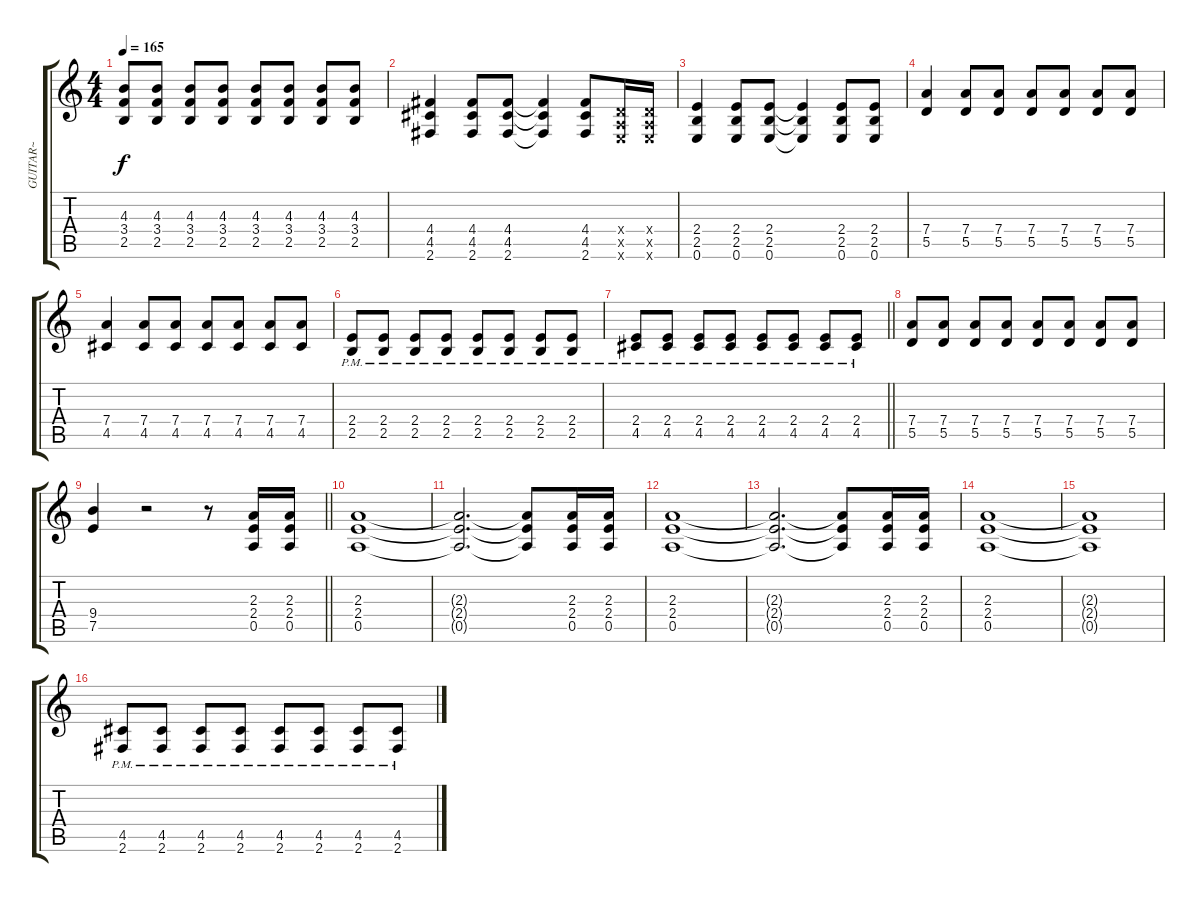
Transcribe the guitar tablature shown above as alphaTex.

\track ("GUITAR~" "GUITAR~") {instrument distortionguitar}
\staff {score tabs}
\tuning (E4 B3 G3 D3 A2 E2) {hide}
\ts (4 4)
\tempo 165
\clef g2
\ks c
(4.3 3.4 2.5).8{dy f} (4.3 3.4 2.5).8 (4.3 3.4 2.5).8 (4.3 3.4 2.5).8 (4.3 3.4 2.5).8 (4.3 3.4 2.5).8 (4.3 3.4 2.5).8 (4.3 3.4 2.5).8 |
(4.4 4.5 2.6).4 (4.4 4.5 2.6).8 (4.4 4.5 2.6).8 (4.4{t} 4.5{t} 2.6{t}).4 (4.4 4.5 2.6).8 (0.4{x} 0.5{x} 0.6{x}).16 (0.4{x} 0.5{x} 0.6{x}).16 |
(2.4 2.5 0.6).4 (2.4 2.5 0.6).8 (2.4 2.5 0.6).8 (2.4{t} 2.5{t} 0.6{t}).4 (2.4 2.5 0.6).8 (2.4 2.5 0.6).8 |
(7.4 5.5).4 (7.4 5.5).8 (7.4 5.5).8 (7.4 5.5).8 (7.4 5.5).8 (7.4 5.5).8 (7.4 5.5).8 |
(7.4 4.5).4 (7.4 4.5).8 (7.4 4.5).8 (7.4 4.5).8 (7.4 4.5).8 (7.4 4.5).8 (7.4 4.5).8 |
(2.4{pm} 2.5{pm}).8 (2.4{pm} 2.5{pm}).8 (2.4{pm} 2.5{pm}).8 (2.4{pm} 2.5{pm}).8 (2.4{pm} 2.5{pm}).8 (2.4{pm} 2.5{pm}).8 (2.4{pm} 2.5{pm}).8 (2.4{pm} 2.5{pm}).8 |
\barLineRight lightlight
(2.4{pm} 4.5{pm}).8 (2.4{pm} 4.5{pm}).8 (2.4{pm} 4.5{pm}).8 (2.4{pm} 4.5{pm}).8 (2.4{pm} 4.5{pm}).8 (2.4{pm} 4.5{pm}).8 (2.4{pm} 4.5{pm}).8 (2.4{pm} 4.5{pm}).8 |
(7.4 5.5).8 (7.4 5.5).8 (7.4 5.5).8 (7.4 5.5).8 (7.4 5.5).8 (7.4 5.5).8 (7.4 5.5).8 (7.4 5.5).8 |
\barLineRight lightlight
(9.4 7.5).4 r.2 r.8 (2.3 2.4 0.5).16 (2.3 2.4 0.5).16 |
(2.3 2.4 0.5).1 |
(2.3{t} 2.4{t} 0.5{t}).2{d} (2.3{t} 2.4{t} 0.5{t}).8 (2.3 2.4 0.5).16 (2.3 2.4 0.5).16 |
(2.3 2.4 0.5).1 |
(2.3{t} 2.4{t} 0.5{t}).2{d} (2.3{t} 2.4{t} 0.5{t}).8 (2.3 2.4 0.5).16 (2.3 2.4 0.5).16 |
(2.3 2.4 0.5).1 |
(2.3{t} 2.4{t} 0.5{t}).1 |
(4.5{pm} 2.6{pm}).8 (4.5{pm} 2.6{pm}).8 (4.5{pm} 2.6{pm}).8 (4.5{pm} 2.6{pm}).8 (4.5{pm} 2.6{pm}).8 (4.5{pm} 2.6{pm}).8 (4.5{pm} 2.6{pm}).8 (4.5{pm} 2.6{pm}).8
